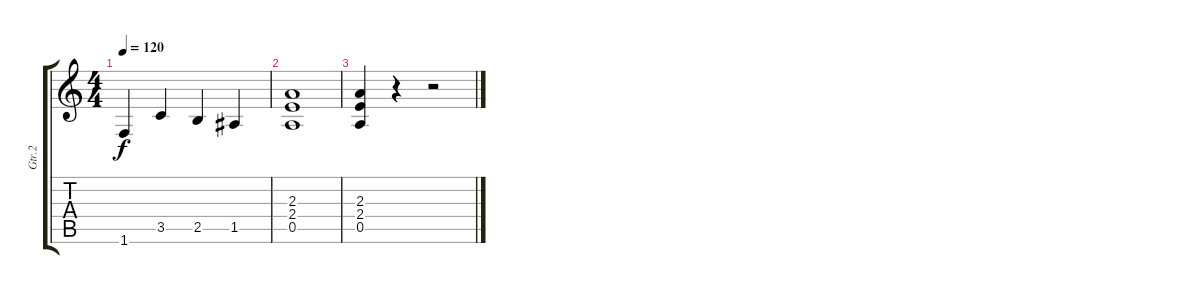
\track ("Gtr.2" "Gtr.2") {instrument overdrivenguitar}
\staff {score tabs}
\tuning (E4 B3 G3 D3 A2 E2) {hide}
\ts (4 4)
\tempo 120
\clef g2
\ks c
1.6.4{dy f} 3.5.4 2.5.4 1.5.4 |
(2.3 2.4 0.5).1 |
(2.3 2.4 0.5).4 r.4 r.2
